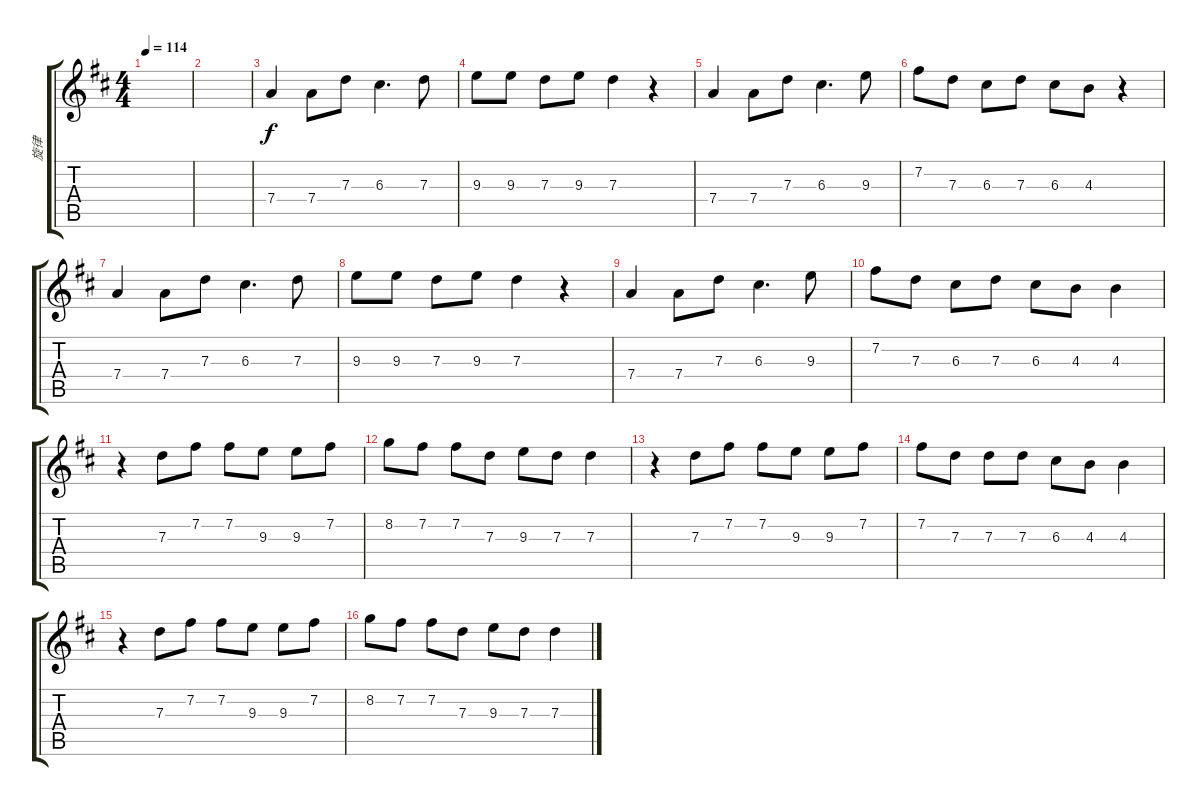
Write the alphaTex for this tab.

\track ("旋律" "旋律") {instrument acousticguitarnylon}
\staff {score tabs}
\tuning (E4 B3 G3 D3 A2 E2) {hide}
\ts (4 4)
\tempo 114
\clef g2
\ks d
|
|
7.4.4{volume 11 instrument distortionguitar} 7.4.8 7.3.8 6.3.4{d} 7.3.8 |
9.3.8 9.3.8 7.3.8 9.3.8 7.3.4 r.4 |
7.4.4 7.4.8 7.3.8 6.3.4{d} 9.3.8 |
7.2.8 7.3.8 6.3.8 7.3.8 6.3.8 4.3.8 r.4 |
7.4.4 7.4.8 7.3.8 6.3.4{d} 7.3.8 |
9.3.8 9.3.8 7.3.8 9.3.8 7.3.4 r.4 |
7.4.4 7.4.8 7.3.8 6.3.4{d} 9.3.8 |
7.2.8 7.3.8 6.3.8 7.3.8 6.3.8 4.3.8 4.3.4 |
r.4 7.3.8 7.2.8 7.2.8 9.3.8 9.3.8 7.2.8 |
8.2.8 7.2.8 7.2.8 7.3.8 9.3.8 7.3.8 7.3.4 |
r.4 7.3.8 7.2.8 7.2.8 9.3.8 9.3.8 7.2.8 |
7.2.8 7.3.8 7.3.8 7.3.8 6.3.8 4.3.8 4.3.4 |
r.4 7.3.8 7.2.8 7.2.8 9.3.8 9.3.8 7.2.8 |
8.2.8 7.2.8 7.2.8 7.3.8 9.3.8 7.3.8 7.3.4
